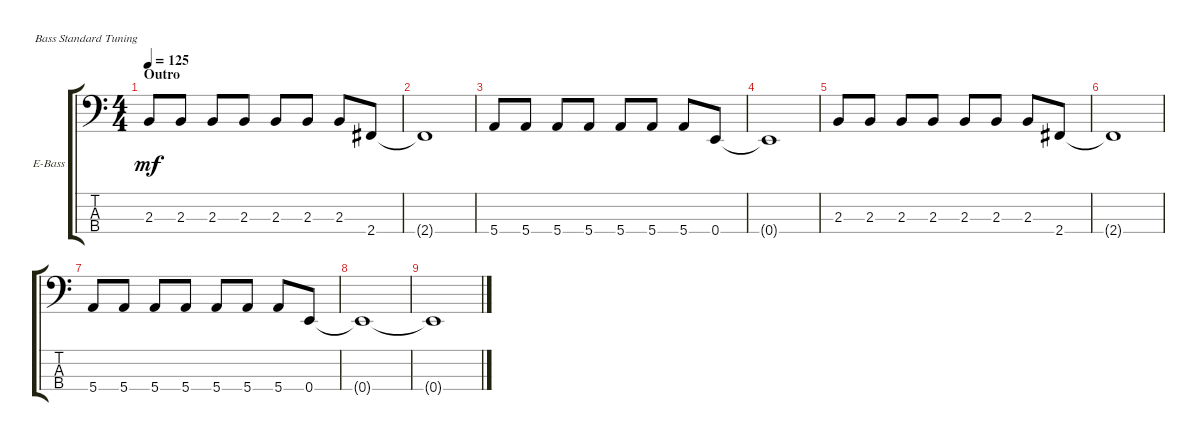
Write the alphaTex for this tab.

\defaultSystemsLayout 4
\bracketExtendMode groupsimilarinstruments
\firstSystemTrackNameOrientation horizontal
\otherSystemsTrackNameOrientation horizontal
\track ("Electric Bass" "E-Bass") {instrument electricbassfinger}
\staff {score tabs}
\tuning (G2 D2 A1 E1)
\ts (4 4)
\section ("" "Outro")
\tempo 125
\clef f4
\ks c
2.3.8{dy mf} 2.3.8 2.3.8 2.3.8 2.3.8 2.3.8 2.3.8 2.4.8 |
2.4{t}.1 |
5.4.8 5.4.8 5.4.8 5.4.8 5.4.8 5.4.8 5.4.8 0.4.8 |
0.4{t}.1 |
2.3.8 2.3.8 2.3.8 2.3.8 2.3.8 2.3.8 2.3.8 2.4.8 |
2.4{t}.1 |
5.4.8 5.4.8 5.4.8 5.4.8 5.4.8 5.4.8 5.4.8 0.4.8 |
0.4{t}.1 |
0.4{t}.1
